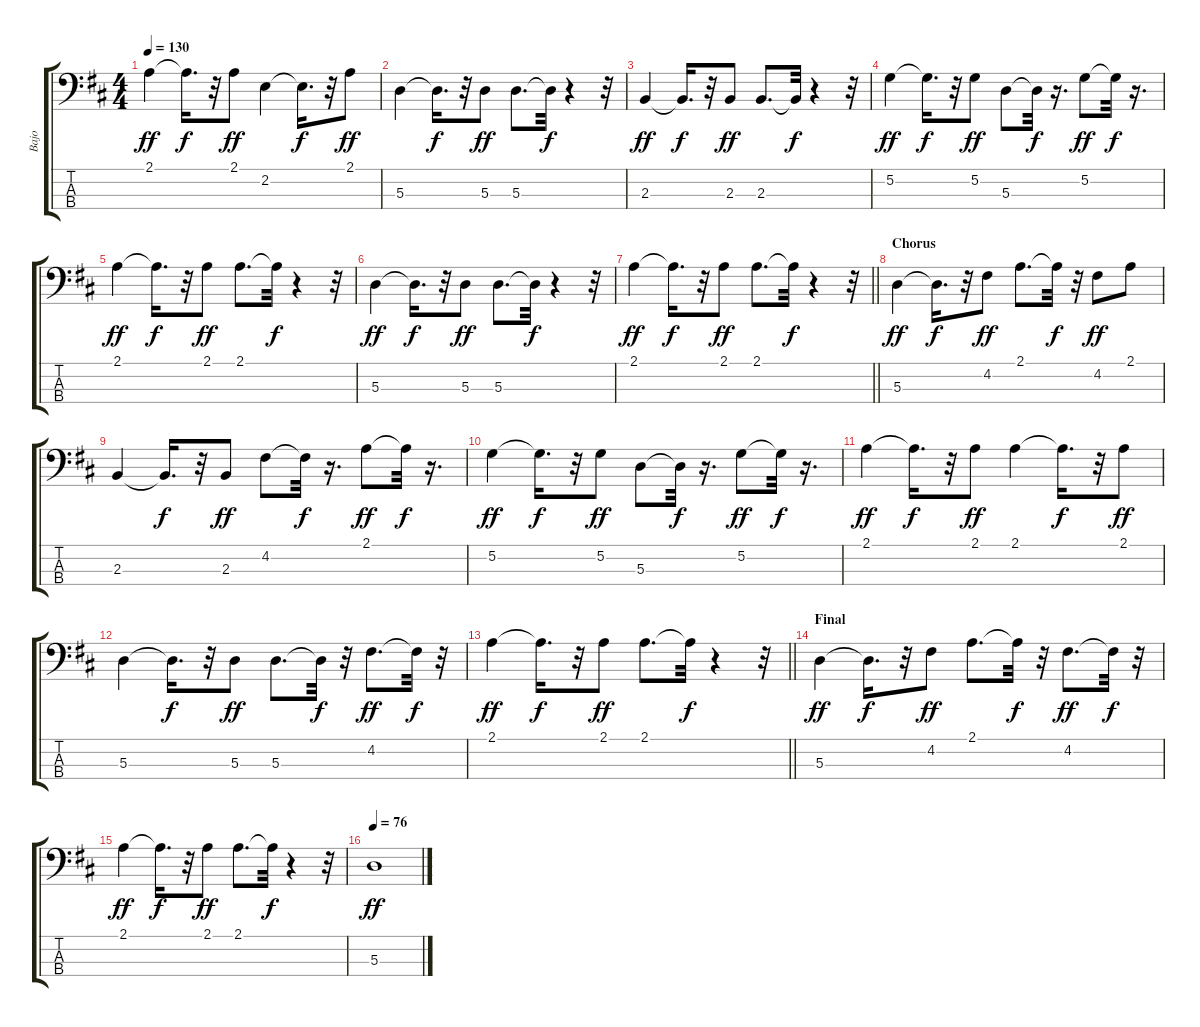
\track ("Bajo" "Bajo") {instrument electricbassfinger}
\staff {score tabs}
\tuning (G2 D2 A1 E1) {hide}
\ts (4 4)
\tempo 130
\clef f4
\ks d
2.1.4{dy ff} 2.1{t}.16{d dy f} r.32 2.1.8{dy ff} 2.2.4 2.2{t}.16{d dy f} r.32 2.1.8{dy ff} |
5.3.4 5.3{t}.16{d dy f} r.32 5.3.8{dy ff} 5.3.8{d} 5.3{t}.32{dy f} r.4 r.32 |
2.3.4{dy ff} 2.3{t}.16{d dy f} r.32 2.3.8{dy ff} 2.3.8{d} 2.3{t}.32{dy f} r.4 r.32 |
5.2.4{dy ff} 5.2{t}.16{d dy f} r.32 5.2.8{dy ff} 5.3.8 5.3{t}.32{dy f} r.16{d} 5.2.8{dy ff} 5.2{t}.32{dy f} r.16{d} |
2.1.4{dy ff} 2.1{t}.16{d dy f} r.32 2.1.8{dy ff} 2.1.8{d} 2.1{t}.32{dy f} r.4 r.32 |
5.3.4{dy ff} 5.3{t}.16{d dy f} r.32 5.3.8{dy ff} 5.3.8{d} 5.3{t}.32{dy f} r.4 r.32 |
\barLineRight lightlight
2.1.4{dy ff} 2.1{t}.16{d dy f} r.32 2.1.8{dy ff} 2.1.8{d} 2.1{t}.32{dy f} r.4 r.32 |
\section ("" "Chorus")
5.3.4{dy ff} 5.3{t}.16{d dy f} r.32 4.2.8{dy ff} 2.1.8{d} 2.1{t}.32{dy f} r.32 4.2.8{dy ff} 2.1.8 |
2.3.4 2.3{t}.16{d dy f} r.32 2.3.8{dy ff} 4.2.8 4.2{t}.32{dy f} r.16{d} 2.1.8{dy ff} 2.1{t}.32{dy f} r.16{d} |
5.2.4{dy ff} 5.2{t}.16{d dy f} r.32 5.2.8{dy ff} 5.3.8 5.3{t}.32{dy f} r.16{d} 5.2.8{dy ff} 5.2{t}.32{dy f} r.16{d} |
2.1.4{dy ff} 2.1{t}.16{d dy f} r.32 2.1.8{dy ff} 2.1.4 2.1{t}.16{d dy f} r.32 2.1.8{dy ff} |
5.3.4 5.3{t}.16{d dy f} r.32 5.3.8{dy ff} 5.3.8{d} 5.3{t}.32{dy f} r.32 4.2.8{d dy ff} 4.2{t}.32{dy f} r.32 |
\barLineRight lightlight
2.1.4{dy ff} 2.1{t}.16{d dy f} r.32 2.1.8{dy ff} 2.1.8{d} 2.1{t}.32{dy f} r.4 r.32 |
\section ("" "Final")
5.3.4{dy ff} 5.3{t}.16{d dy f} r.32 4.2.8{dy ff} 2.1.8{d} 2.1{t}.32{dy f} r.32 4.2.8{d dy ff} 4.2{t}.32{dy f} r.32 |
2.1.4{dy ff} 2.1{t}.16{d dy f} r.32 2.1.8{dy ff} 2.1.8{d} 2.1{t}.32{dy f} r.4 r.32 |
\tempo 76
5.3.1{dy ff}
